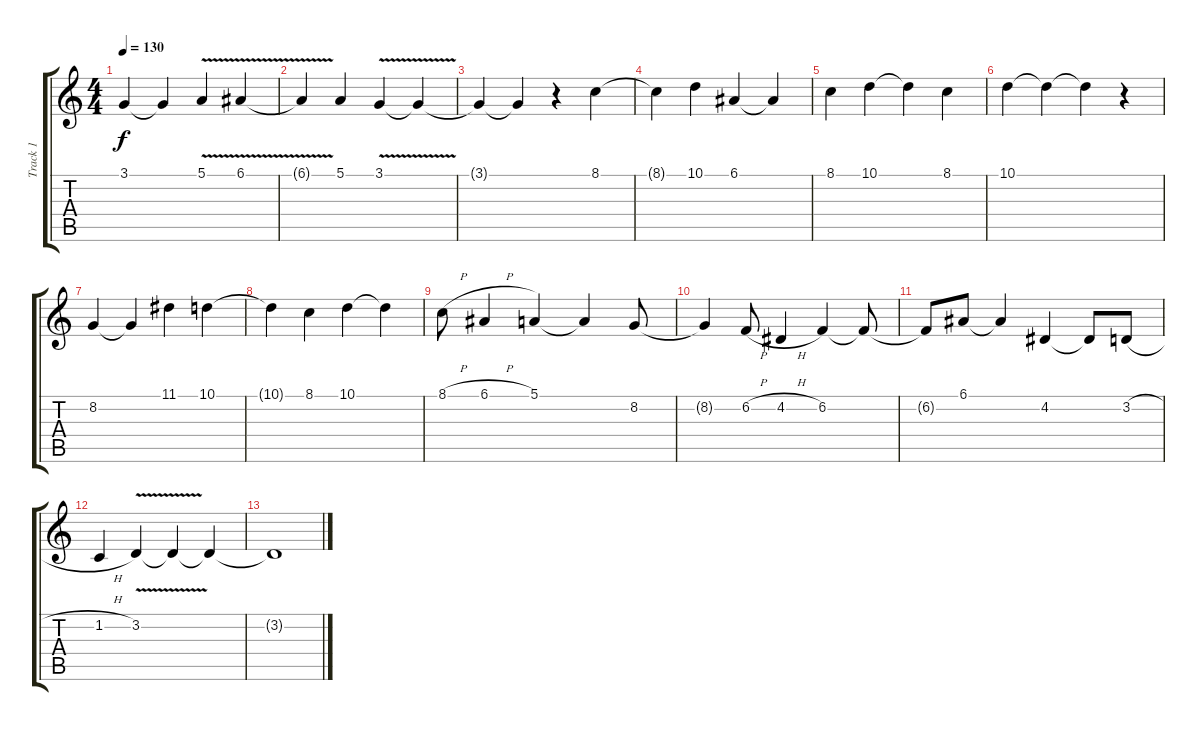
\track ("Track 1" "Track 1") {instrument whistle}
\staff {score tabs}
\tuning (E4 B3 G3 D3 A2 E2) {hide}
\ts (4 4)
\tempo 130
\clef g2
\ks c
3.1.4{dy f} 3.1{t}.4 5.1{v}.4 6.1{v}.4 |
6.1{t}.4 5.1.4 3.1{v}.4 3.1{t}.4 |
3.1{t}.4 3.1{t}.4 r.4 8.1.4 |
8.1{t}.4 10.1.4 6.1.4 6.1{t}.4 |
8.1.4 10.1.4 10.1{t}.4 8.1.4 |
10.1.4 10.1{t}.4 10.1{t}.4 r.4 |
8.2.4 8.2{t}.4 11.1.4 10.1.4 |
10.1{t}.4 8.1.4 10.1.4 10.1{t}.4 |
8.1{h}.8 6.1{h}.4 5.1.4 5.1{t}.4 8.2.8 |
8.2{t}.4 6.2{h}.8 4.2{h}.4 6.2.4 6.2{t}.8 |
6.2{t}.8 6.1.8 6.1{t}.4 4.2.4 4.2{t}.8 3.2{h}.8 |
1.2{h}.4 3.2{v}.4 3.2{t}.4 3.2{t}.4 |
3.2{t}.1
